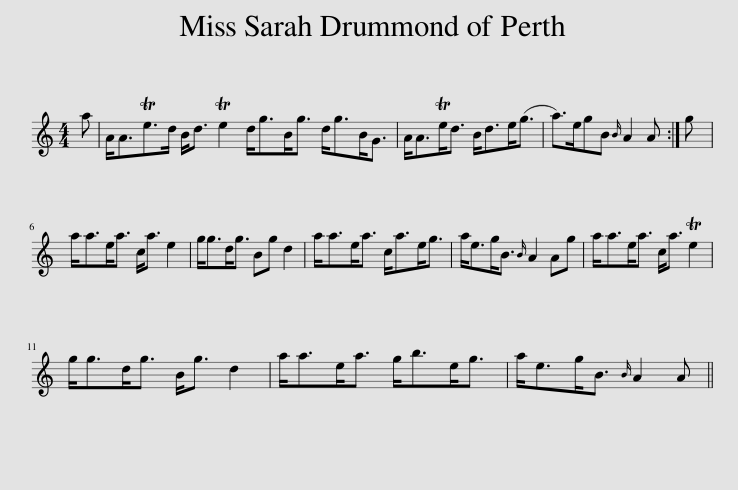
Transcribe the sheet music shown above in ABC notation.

X:1
L:1/8
M:4/4
I:linebreak $
K:C
V:1 treble
V:1
 a | A<ATe>d B<d Te2 d<gB<g d<gB<G | A<ATe<d B<de<(g | a>)egB{B} A2 A :| g |$ %5
 a<ae<a c<a e2 | g<gd<g Bg d2 | a<ae<a c<ae<g | a<eg<B{B} A2 Ag | a<ae<a c<a Te2 |$ %10
 g<gd<g B<g d2 | a<ae<a g<be<g | a<eg<B{B} A2 A || %13
